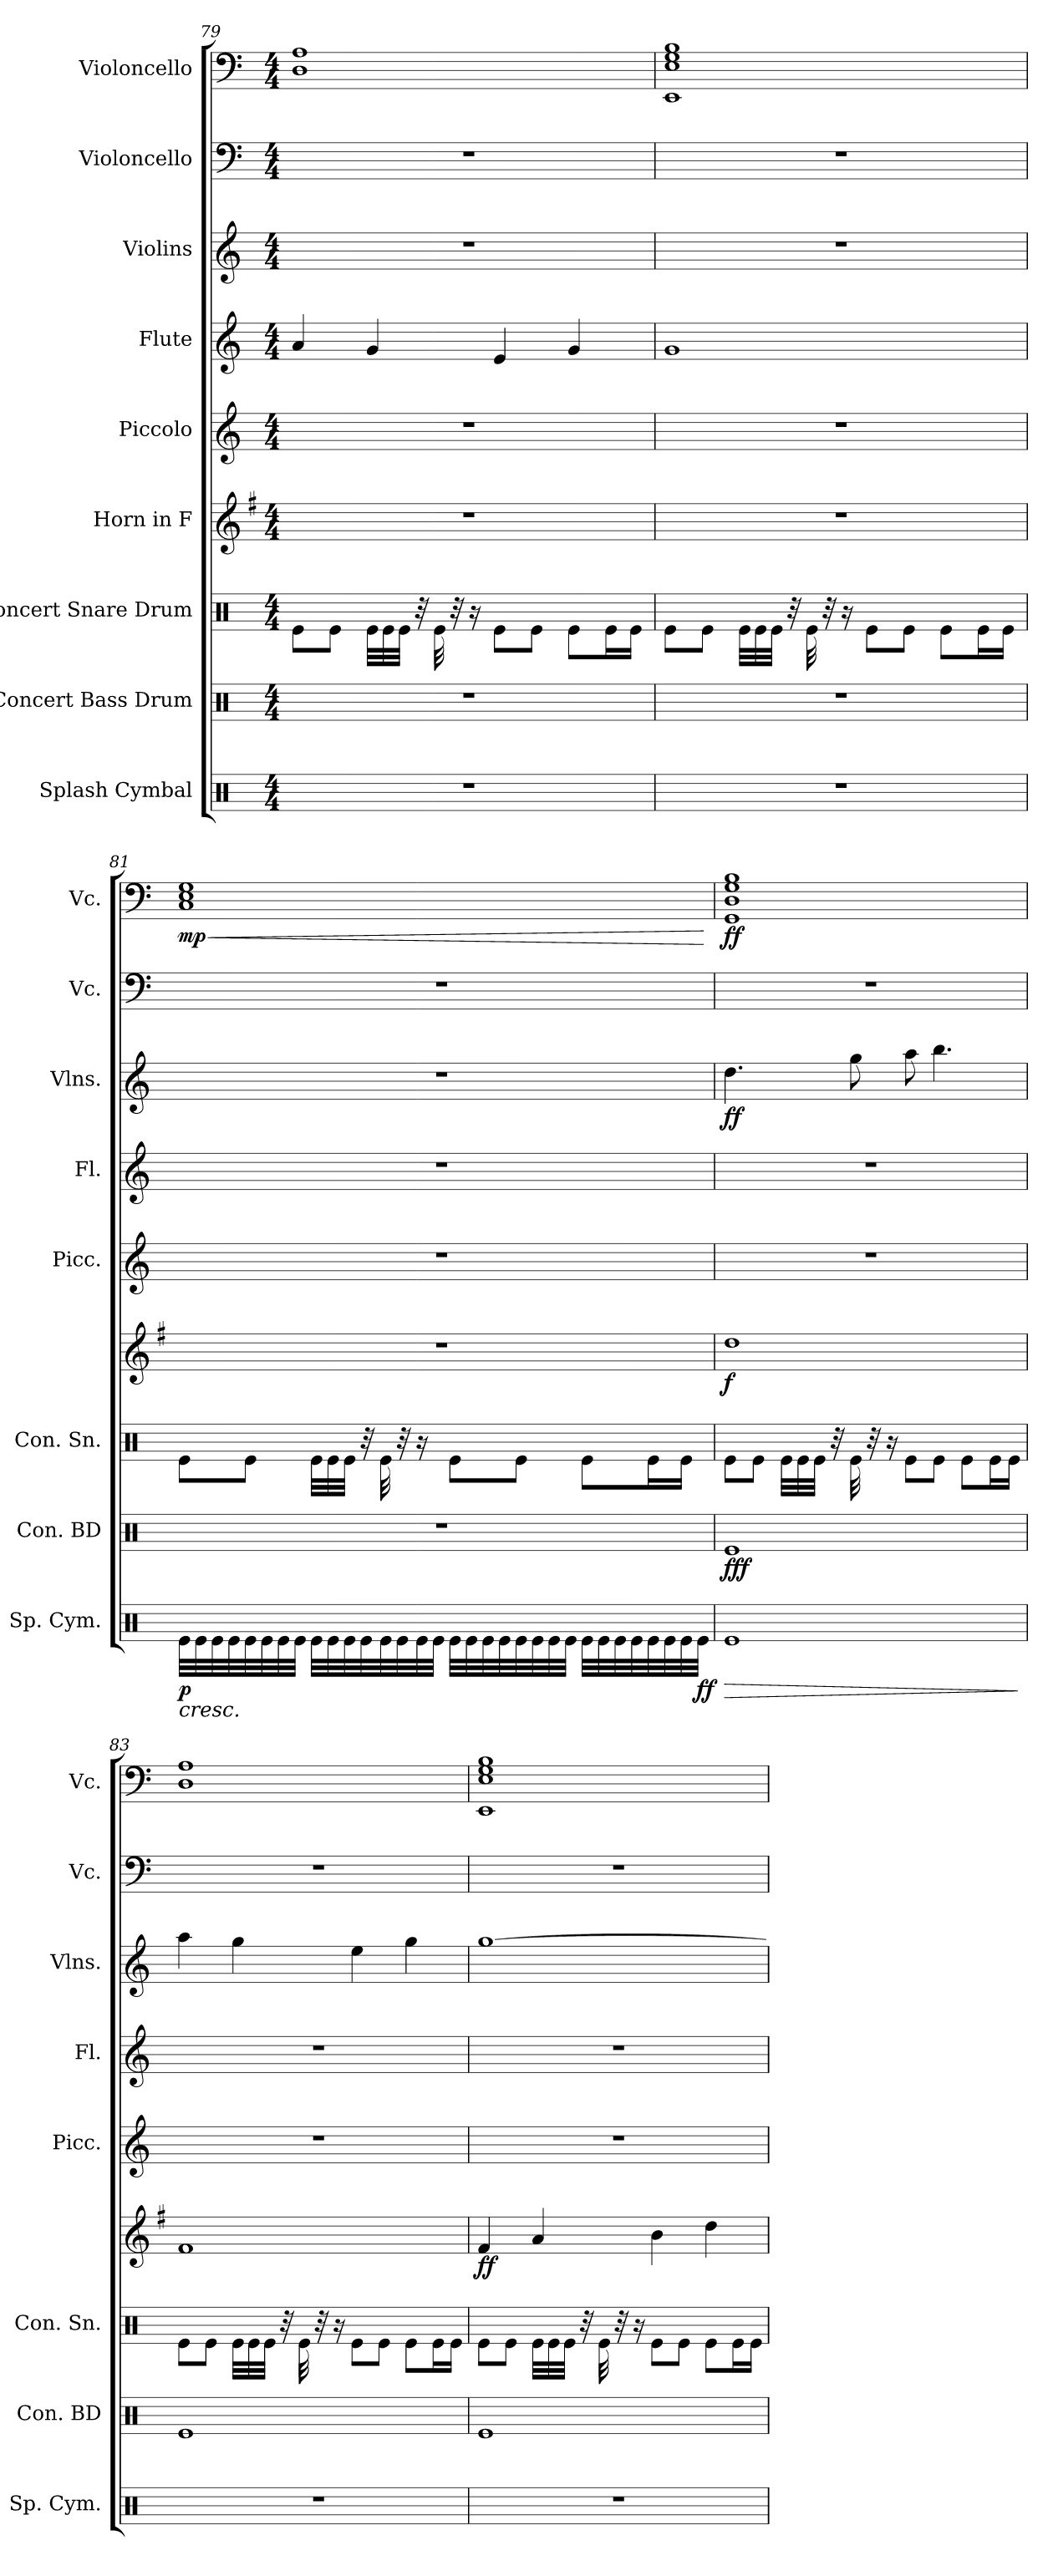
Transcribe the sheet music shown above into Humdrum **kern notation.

**kern	**dynam	**kern	**dynam	**kern	**kern	**dynam	**kern	**kern	**kern	**dynam	**kern	**kern	**dynam
*part9	*part9	*part8	*part8	*part7	*part6	*part6	*part5	*part4	*part3	*part3	*part2	*part1	*part1
*staff9	*staff9	*staff8	*staff8	*staff7	*staff6	*staff6	*staff5	*staff4	*staff3	*staff3	*staff2	*staff1	*staff1
*I"Splash Cymbal	*	*I"Concert Bass Drum	*	*I"Concert Snare Drum	*I"Horn in F	*	*I"Piccolo	*I"Flute	*I"Violins	*	*I"Violoncello	*I"Violoncello	*
*I'Sp. Cym.	*	*I'Con. BD	*	*I'Con. Sn.	*	*	*I'Picc.	*I'Fl.	*I'Vlns.	*	*I'Vc.	*I'Vc.	*
*clefX	*	*clefX	*	*clefX	*clefG2	*	*clefG2	*clefG2	*clefG2	*	*clefF4	*clefF4	*
*	*	*	*	*	*ITrd4c7	*	*ITrd-7c-12	*	*	*	*	*	*
*k[]	*	*k[]	*	*k[]	*k[]	*	*k[]	*k[]	*k[]	*	*k[]	*k[]	*
*M4/4	*	*M4/4	*	*M4/4	*M4/4	*	*M4/4	*M4/4	*M4/4	*	*M4/4	*M4/4	*
=79	=79	=79	=79	=79	=79	=79	=79	=79	=79	=79	=79	=79	=79
1r	.	1r	.	8Re\L	1r	.	1r	4a/	1r	.	1r	1D 1A	.
.	.	.	.	8Re\J	.	.	.	.	.	.	.	.	.
.	.	.	.	32Re\LLL	.	.	.	4g/	.	.	.	.	.
.	.	.	.	32Re\	.	.	.	.	.	.	.	.	.
.	.	.	.	32Re\JJJ	.	.	.	.	.	.	.	.	.
.	.	.	.	32r	.	.	.	.	.	.	.	.	.
.	.	.	.	32Re\	.	.	.	.	.	.	.	.	.
.	.	.	.	32r	.	.	.	.	.	.	.	.	.
.	.	.	.	16r	.	.	.	.	.	.	.	.	.
.	.	.	.	8Re\L	.	.	.	4e/	.	.	.	.	.
.	.	.	.	8Re\J	.	.	.	.	.	.	.	.	.
.	.	.	.	8Re\L	.	.	.	4g/	.	.	.	.	.
.	.	.	.	16Re\L	.	.	.	.	.	.	.	.	.
.	.	.	.	16Re\JJ	.	.	.	.	.	.	.	.	.
!!LO:PB:g=z
=80	=80	=80	=80	=80	=80	=80	=80	=80	=80	=80	=80	=80	=80
1r	.	1r	.	8Re\L	1r	.	1r	1g	1r	.	1r	1EE 1E 1G 1B	.
.	.	.	.	8Re\J	.	.	.	.	.	.	.	.	.
.	.	.	.	32Re\LLL	.	.	.	.	.	.	.	.	.
.	.	.	.	32Re\	.	.	.	.	.	.	.	.	.
.	.	.	.	32Re\JJJ	.	.	.	.	.	.	.	.	.
.	.	.	.	32r	.	.	.	.	.	.	.	.	.
.	.	.	.	32Re\	.	.	.	.	.	.	.	.	.
.	.	.	.	32r	.	.	.	.	.	.	.	.	.
.	.	.	.	16r	.	.	.	.	.	.	.	.	.
.	.	.	.	8Re\L	.	.	.	.	.	.	.	.	.
.	.	.	.	8Re\J	.	.	.	.	.	.	.	.	.
.	.	.	.	8Re\L	.	.	.	.	.	.	.	.	.
.	.	.	.	16Re\L	.	.	.	.	.	.	.	.	.
.	.	.	.	16Re\JJ	.	.	.	.	.	.	.	.	.
=81	=81	=81	=81	=81	=81	=81	=81	=81	=81	=81	=81	=81	=81
!	!LO:HP:b	!	!	!	!	!	!	!	!	!	!	!	!LO:HP:b
!	!LO:DY:n=1:b	!	!	!	!	!	!	!	!	!	!	!	!LO:DY:n=1:b
32Re\LLL	< p	1r	.	8Re\L	1r	.	1r	1r	1r	.	1r	1C 1E 1G	< mp
32Re\	.	.	.	.	.	.	.	.	.	.	.	.	.
32Re\	.	.	.	.	.	.	.	.	.	.	.	.	.
32Re\	.	.	.	.	.	.	.	.	.	.	.	.	.
32Re\	.	.	.	8Re\J	.	.	.	.	.	.	.	.	.
32Re\	.	.	.	.	.	.	.	.	.	.	.	.	.
32Re\	.	.	.	.	.	.	.	.	.	.	.	.	.
32Re\JJJ	.	.	.	.	.	.	.	.	.	.	.	.	.
32Re\LLL	.	.	.	32Re\LLL	.	.	.	.	.	.	.	.	.
32Re\	.	.	.	32Re\	.	.	.	.	.	.	.	.	.
32Re\	.	.	.	32Re\JJJ	.	.	.	.	.	.	.	.	.
32Re\	.	.	.	32r	.	.	.	.	.	.	.	.	.
32Re\	.	.	.	32Re\	.	.	.	.	.	.	.	.	.
32Re\	.	.	.	32r	.	.	.	.	.	.	.	.	.
32Re\	.	.	.	16r	.	.	.	.	.	.	.	.	.
32Re\JJJ	.	.	.	.	.	.	.	.	.	.	.	.	.
32Re\LLL	.	.	.	8Re\L	.	.	.	.	.	.	.	.	.
32Re\	.	.	.	.	.	.	.	.	.	.	.	.	.
32Re\	.	.	.	.	.	.	.	.	.	.	.	.	.
32Re\	.	.	.	.	.	.	.	.	.	.	.	.	.
32Re\	.	.	.	8Re\J	.	.	.	.	.	.	.	.	.
32Re\	.	.	.	.	.	.	.	.	.	.	.	.	.
32Re\	.	.	.	.	.	.	.	.	.	.	.	.	.
32Re\JJJ	.	.	.	.	.	.	.	.	.	.	.	.	.
32Re\LLL	.	.	.	8Re\L	.	.	.	.	.	.	.	.	.
32Re\	.	.	.	.	.	.	.	.	.	.	.	.	.
32Re\	.	.	.	.	.	.	.	.	.	.	.	.	.
32Re\	.	.	.	.	.	.	.	.	.	.	.	.	.
32Re\	.	.	.	16Re\L	.	.	.	.	.	.	.	.	.
32Re\	.	.	.	.	.	.	.	.	.	.	.	.	.
32Re\	.	.	.	16Re\JJ	.	.	.	.	.	.	.	.	.
!	!LO:DY:n=2:b	!	!	!	!	!	!	!	!	!	!	!	!
32Re\JJJ	ff	.	.	.	.	.	.	.	.	.	.	.	.
.	[	.	.	.	.	.	.	.	.	.	.	.	[
!!LO:PB:g=z
=82	=82	=82	=82	=82	=82	=82	=82	=82	=82	=82	=82	=82	=82
!	!LO:HP:b	!	!LO:DY:b	!	!	!LO:DY:b	!	!	!	!LO:DY:b	!	!	!LO:DY:b
1Re	>	1Re	fff	8Re\L	1g	f	1r	1r	4.dd\	ff	1r	1GG 1D 1G 1B	ff
.	.	.	.	8Re\J	.	.	.	.	.	.	.	.	.
.	.	.	.	32Re\LLL	.	.	.	.	.	.	.	.	.
.	.	.	.	32Re\	.	.	.	.	.	.	.	.	.
.	.	.	.	32Re\JJJ	.	.	.	.	.	.	.	.	.
.	.	.	.	32r	.	.	.	.	.	.	.	.	.
.	.	.	.	32Re\	.	.	.	.	8gg\	.	.	.	.
.	.	.	.	32r	.	.	.	.	.	.	.	.	.
.	.	.	.	16r	.	.	.	.	.	.	.	.	.
.	.	.	.	8Re\L	.	.	.	.	8aa\	.	.	.	.
.	.	.	.	8Re\J	.	.	.	.	4.bb\	.	.	.	.
.	.	.	.	8Re\L	.	.	.	.	.	.	.	.	.
.	.	.	.	16Re\L	.	.	.	.	.	.	.	.	.
.	.	.	.	16Re\JJ	.	.	.	.	.	.	.	.	.
.	]	.	.	.	.	.	.	.	.	.	.	.	.
=83	=83	=83	=83	=83	=83	=83	=83	=83	=83	=83	=83	=83	=83
1r	.	1Re	.	8Re\L	1B	.	1r	1r	4aa\	.	1r	1D 1A	.
.	.	.	.	8Re\J	.	.	.	.	.	.	.	.	.
.	.	.	.	32Re\LLL	.	.	.	.	4gg\	.	.	.	.
.	.	.	.	32Re\	.	.	.	.	.	.	.	.	.
.	.	.	.	32Re\JJJ	.	.	.	.	.	.	.	.	.
.	.	.	.	32r	.	.	.	.	.	.	.	.	.
.	.	.	.	32Re\	.	.	.	.	.	.	.	.	.
.	.	.	.	32r	.	.	.	.	.	.	.	.	.
.	.	.	.	16r	.	.	.	.	.	.	.	.	.
.	.	.	.	8Re\L	.	.	.	.	4ee\	.	.	.	.
.	.	.	.	8Re\J	.	.	.	.	.	.	.	.	.
.	.	.	.	8Re\L	.	.	.	.	4gg\	.	.	.	.
.	.	.	.	16Re\L	.	.	.	.	.	.	.	.	.
.	.	.	.	16Re\JJ	.	.	.	.	.	.	.	.	.
=84	=84	=84	=84	=84	=84	=84	=84	=84	=84	=84	=84	=84	=84
!	!	!	!	!	!	!LO:DY:b	!	!	!	!	!	!	!
1r	.	1Re	.	8Re\L	4B/	ff	1r	1r	[1gg	.	1r	1EE 1E 1G 1B	.
.	.	.	.	8Re\J	.	.	.	.	.	.	.	.	.
.	.	.	.	32Re\LLL	4d/	.	.	.	.	.	.	.	.
.	.	.	.	32Re\	.	.	.	.	.	.	.	.	.
.	.	.	.	32Re\JJJ	.	.	.	.	.	.	.	.	.
.	.	.	.	32r	.	.	.	.	.	.	.	.	.
.	.	.	.	32Re\	.	.	.	.	.	.	.	.	.
.	.	.	.	32r	.	.	.	.	.	.	.	.	.
.	.	.	.	16r	.	.	.	.	.	.	.	.	.
.	.	.	.	8Re\L	4e\	.	.	.	.	.	.	.	.
.	.	.	.	8Re\J	.	.	.	.	.	.	.	.	.
.	.	.	.	8Re\L	4g\	.	.	.	.	.	.	.	.
.	.	.	.	16Re\L	.	.	.	.	.	.	.	.	.
.	.	.	.	16Re\JJ	.	.	.	.	.	.	.	.	.
=	=	=	=	=	=	=	=	=	=	=	=	=	=
*-	*-	*-	*-	*-	*-	*-	*-	*-	*-	*-	*-	*-	*-
